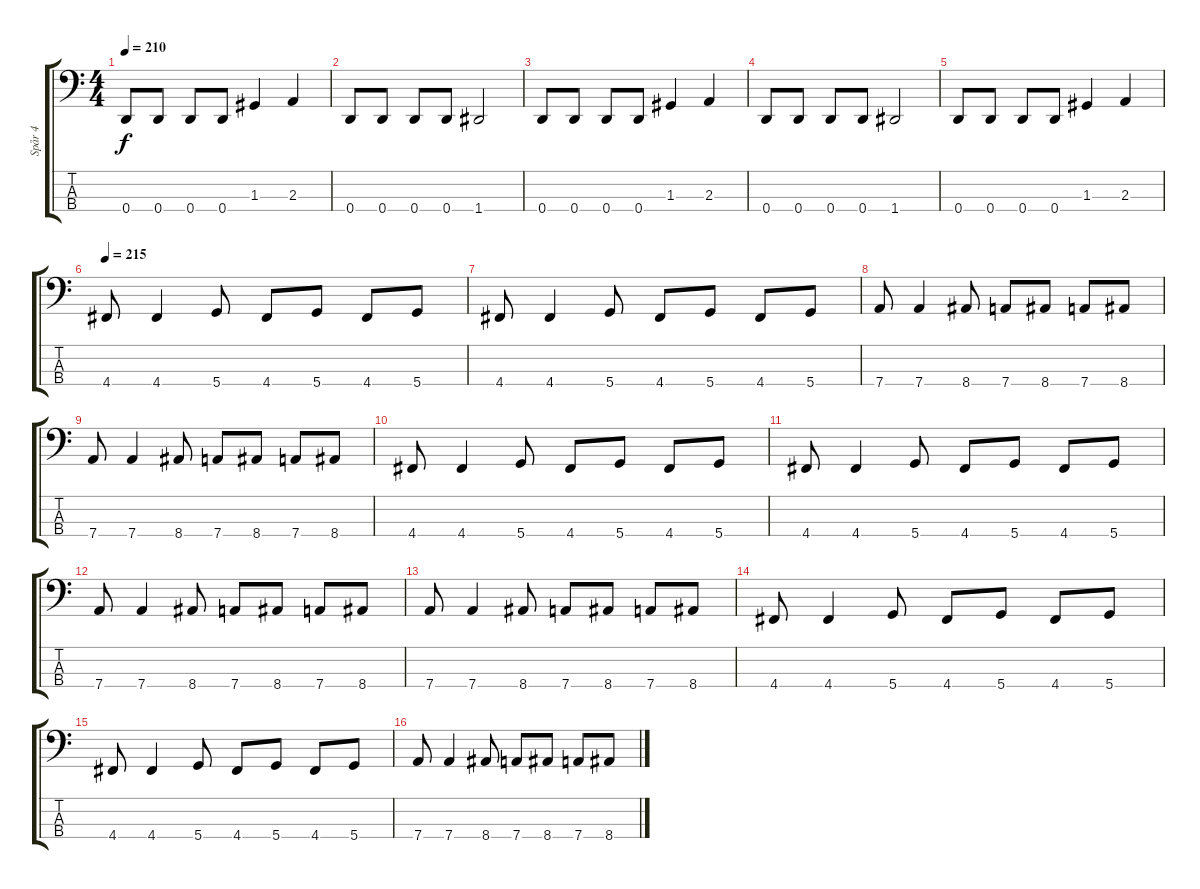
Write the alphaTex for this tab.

\track ("Spår 4" "Spår 4") {instrument electricbassfinger}
\staff {score tabs}
\tuning (F2 C2 G1 D1) {hide}
\ts (4 4)
\tempo 210
\clef f4
\ks c
0.4.8{dy f} 0.4.8 0.4.8 0.4.8 1.3.4 2.3.4 |
0.4.8 0.4.8 0.4.8 0.4.8 1.4.2 |
0.4.8 0.4.8 0.4.8 0.4.8 1.3.4 2.3.4 |
0.4.8 0.4.8 0.4.8 0.4.8 1.4.2 |
0.4.8 0.4.8 0.4.8 0.4.8 1.3.4 2.3.4 |
\tempo 215
4.4.8 4.4.4 5.4.8 4.4.8 5.4.8 4.4.8 5.4.8 |
4.4.8 4.4.4 5.4.8 4.4.8 5.4.8 4.4.8 5.4.8 |
7.4.8 7.4.4 8.4.8 7.4.8 8.4.8 7.4.8 8.4.8 |
7.4.8 7.4.4 8.4.8 7.4.8 8.4.8 7.4.8 8.4.8 |
4.4.8 4.4.4 5.4.8 4.4.8 5.4.8 4.4.8 5.4.8 |
4.4.8 4.4.4 5.4.8 4.4.8 5.4.8 4.4.8 5.4.8 |
7.4.8 7.4.4 8.4.8 7.4.8 8.4.8 7.4.8 8.4.8 |
7.4.8 7.4.4 8.4.8 7.4.8 8.4.8 7.4.8 8.4.8 |
4.4.8 4.4.4 5.4.8 4.4.8 5.4.8 4.4.8 5.4.8 |
4.4.8 4.4.4 5.4.8 4.4.8 5.4.8 4.4.8 5.4.8 |
7.4.8 7.4.4 8.4.8 7.4.8 8.4.8 7.4.8 8.4.8
